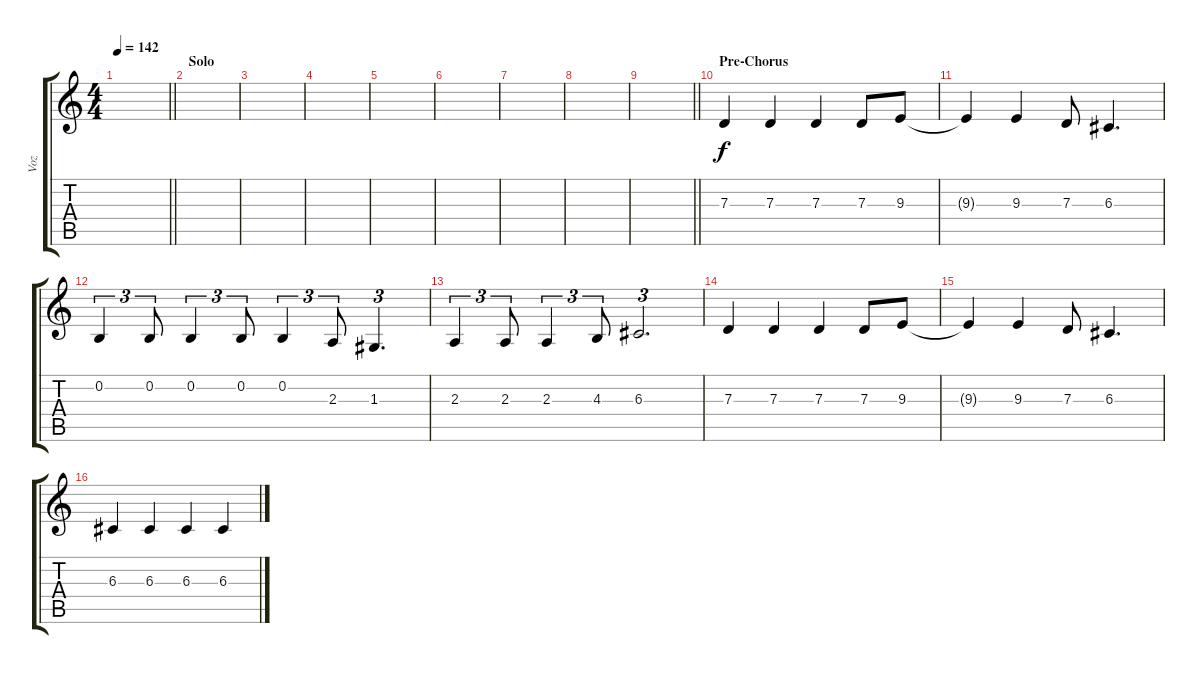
\track ("Voz" "Voz") {instrument pad4choir}
\staff {score tabs}
\tuning (E4 B3 G3 D3 A2 E2) {hide}
\ts (4 4)
\tempo 142
\clef g2
\barLineRight lightlight
\ks c
|
\section ("" "Solo")
|
|
|
|
|
|
|
\barLineRight lightlight
|
\section ("" "Pre-Chorus")
7.3.4 7.3.4 7.3.4 7.3.8 9.3.8 |
9.3{t}.4 9.3.4 7.3.8 6.3.4{d} |
0.2.4{tu (3 2)} 0.2.8{tu (3 2)} 0.2.4{tu (3 2)} 0.2.8{tu (3 2)} 0.2.4{tu (3 2)} 2.3.8{tu (3 2)} 1.3.4{d tu (3 2)} |
2.3.4{tu (3 2)} 2.3.8{tu (3 2)} 2.3.4{tu (3 2)} 4.3.8{tu (3 2)} 6.3.2{d tu (3 2)} |
7.3.4 7.3.4 7.3.4 7.3.8 9.3.8 |
9.3{t}.4 9.3.4 7.3.8 6.3.4{d} |
6.3.4 6.3.4 6.3.4 6.3.4
